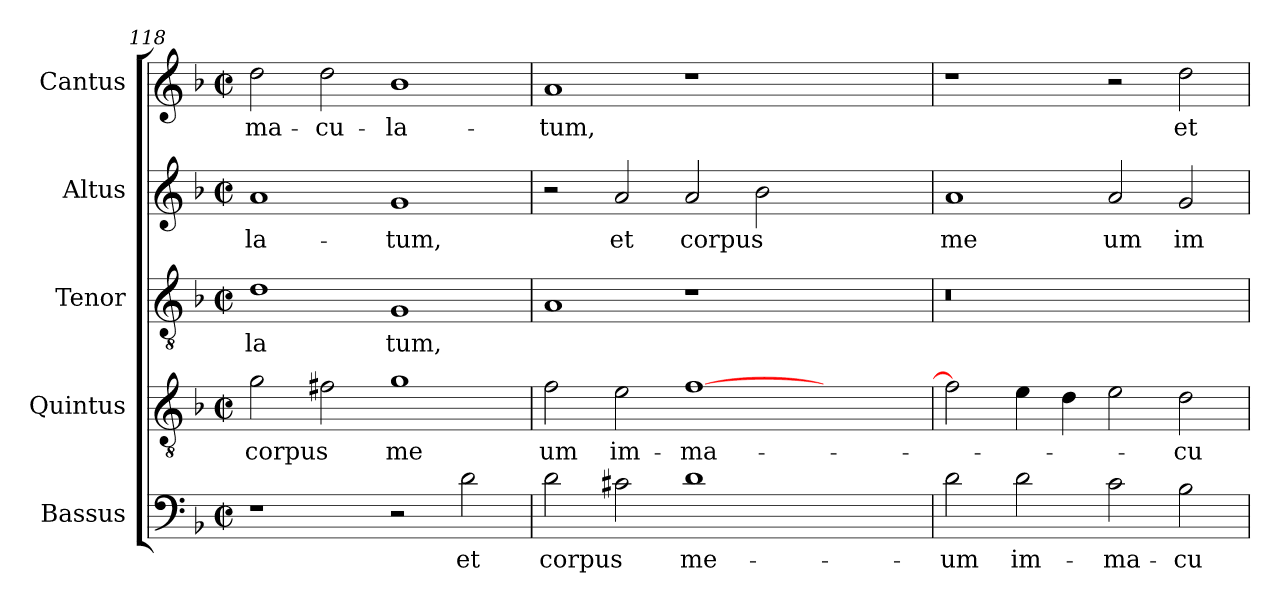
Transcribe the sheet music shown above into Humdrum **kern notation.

**kern	**text	**kern	**text	**kern	**text	**kern	**text	**kern	**text
*part5	*part5	*part4	*part4	*part3	*part3	*part2	*part2	*part1	*part1
*staff5	*staff5	*staff4	*staff4	*staff3	*staff3	*staff2	*staff2	*staff1	*staff1
*I"Bassus	*	*I"Quintus	*	*I"Tenor	*	*I"Altus	*	*I"Cantus	*
*clefF4	*	*clefGv2	*	*clefGv2	*	*clefG2	*	*clefG2	*
*k[b-]	*	*k[b-]	*	*k[b-]	*	*k[b-]	*	*k[b-]	*
*F:	*	*F:	*	*F:	*	*F:	*	*F:	*
*M2/2	*	*M2/2	*	*M2/2	*	*M2/2	*	*M2/2	*
*met(c|)	*	*met(c|)	*	*met(c|)	*	*met(c|)	*	*met(c|)	*
=118	=118	=118	=118	=118	=118	=118	=118	=118	=118
!	!	!	!LO:LY:b	!	!LO:LY:b:cj	!	!LO:LY:b:cj	!	!LO:LY:b:cj
1r	.	2g\	corpus	1d	la	1a	-la-	2dd\	-ma-
!	!	!	!	!	!	!	!	!	!LO:LY:b:cj
.	.	2f#\	.	.	.	.	.	2dd\	-cu-
!	!	!	!LO:LY:b:cj	!	!LO:LY:b	!	!LO:LY:b:cj	!	!LO:LY:b:cj
2r	.	1g	me	1G	tum,	1g	-tum,	1b-	-la-
!	!LO:LY:b:cj	!	!	!	!	!	!	!	!
2d\	et	.	.	.	.	.	.	.	.
!!LO:PB:g=z
=119	=119	=119	=119	=119	=119	=119	=119	=119	=119
!	!LO:LY:b	!	!LO:LY:b:cj	!	!	!	!	!	!LO:LY:b:cj
2d\	corpus	2f\	um	1A	.	2r	.	1a	-tum,
!	!	!	!LO:LY:b:cj	!	!	!	!LO:LY:b:cj	!	!
2c#\	.	2e\	im-	.	.	2a/	et	.	.
!	!LO:LY:b:cj	!	!LO:LY:b:cj	!LO:N:vis=1	!	!	!LO:LY:b	!LO:N:vis=1	!
1d	me-	[>1f	-ma-	0r	.	2a/	corpus	0r	.
.	.	.	.	.	.	2b-\	.	.	.
1ryy	.	1ryy	.	.	.	1ryy	.	.	.
=120	=120	=120	=120	=120	=120	=120	=120	=120	=120
!	!LO:LY:b:cj	!	!	!	!	!	!LO:LY:b:cj	!	!
2d\	-um	2f\]	.	0r	.	1a	me	1r	.
!	!LO:LY:b:cj	!	!	!	!	!	!	!	!
2d\	im-	4e\	.	.	.	.	.	.	.
.	.	4d\	.	.	.	.	.	.	.
!	!LO:LY:b:cj	!	!	!	!	!	!LO:LY:b:cj	!	!
2c\	-ma-	2e\	.	.	.	2a/	um	2r	.
!	!LO:LY:b:cj	!	!LO:LY:b:cj	!	!	!	!LO:LY:b:cj	!	!LO:LY:b:cj
2B-\	-cu-	2d\	-cu-	.	.	2g/	im	2dd\	et
=	=	=	=	=	=	=	=	=	=
*-	*-	*-	*-	*-	*-	*-	*-	*-	*-
